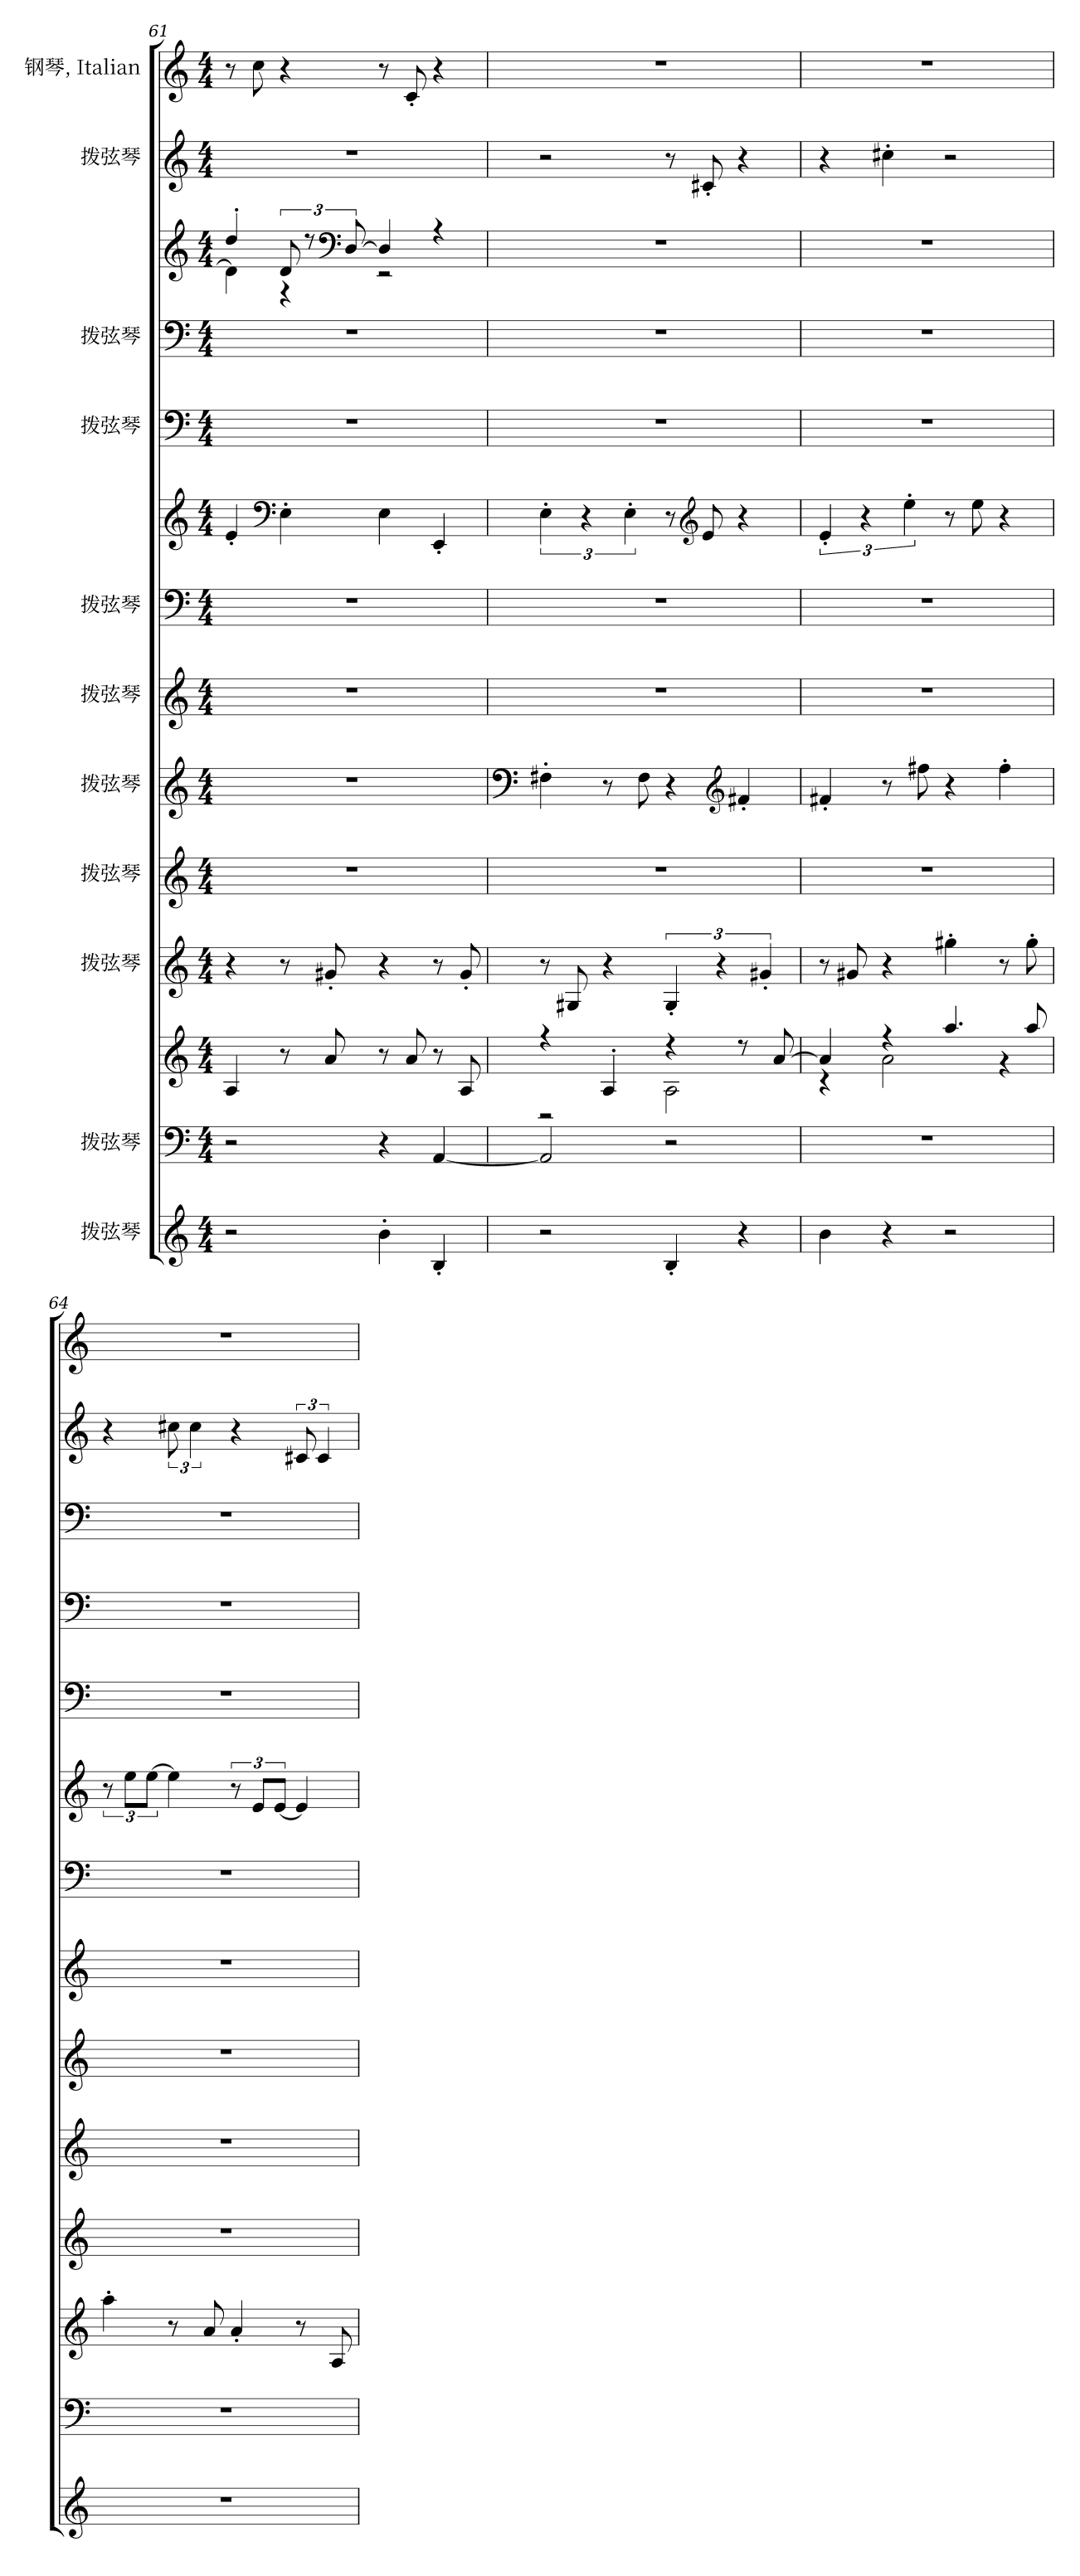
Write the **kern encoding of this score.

**kern	**kern	**kern	**kern	**kern	**kern	**kern	**kern	**kern	**kern	**kern	**kern	**kern	**kern
*part11	*part10	*part10	*part9	*part8	*part7	*part6	*part5	*part5	*part4	*part3	*part3	*part2	*part1
*staff14	*staff13	*staff12	*staff11	*staff10	*staff9	*staff8	*staff7	*staff6	*staff5	*staff4	*staff3	*staff2	*staff1
*I"拨弦琴	*I"拨弦琴	*	*I"拨弦琴	*I"拨弦琴	*I"拨弦琴	*I"拨弦琴	*I"拨弦琴	*	*I"拨弦琴	*I"拨弦琴	*	*I"拨弦琴	*I"钢琴, Italian
!!LO:PB:g=z
*clefG2	*clefF4	*clefG2	*clefG2	*clefG2	*clefG2	*clefG2	*clefF4	*clefG2	*clefF4	*clefF4	*clefG2	*clefG2	*clefG2
*k[]	*k[]	*k[]	*k[]	*k[]	*k[]	*k[]	*k[]	*k[]	*k[]	*k[]	*k[]	*k[]	*k[]
*M4/4	*M4/4	*M4/4	*M4/4	*M4/4	*M4/4	*M4/4	*M4/4	*M4/4	*M4/4	*M4/4	*M4/4	*M4/4	*M4/4
=61	=61	=61	=61	=61	=61	=61	=61	=61	=61	=61	=61	=61	=61
*	*	*	*	*	*	*	*	*	*	*	*^	*	*
2r	2r	4A/	4r	1r	1r	1r	1r	4e'/	1r	1r	4dd'/	4d\]	1r	8r
.	.	.	.	.	.	.	.	.	.	.	.	.	.	8cc\
*	*	*	*	*	*	*	*	*clefF4	*	*	*	*	*	*
.	.	8r	8r	.	.	.	.	4E'\	.	.	12d/	4r	.	4r
.	.	.	.	.	.	.	.	.	.	.	12r	.	.	.
.	.	8a/	8g#X'/	.	.	.	.	.	.	.	.	.	.	.
*	*	*	*	*	*	*	*	*	*	*	*clefF4	*	*	*
.	.	.	.	.	.	.	.	.	.	.	[12D/	.	.	.
4b'\	4r	8r	4r	.	.	.	.	4E\	.	.	4D/]	2r	.	8r
.	.	8a/	.	.	.	.	.	.	.	.	.	.	.	8c'/
4B'/	[4AA/	8r	8r	.	.	.	.	4EE'/	.	.	4r	.	.	4r
.	.	8A/	8g#'/	.	.	.	.	.	.	.	.	.	.	.
*	*	*	*	*	*	*	*	*	*	*	*v	*v	*	*
=62	=62	=62	=62	=62	=62	=62	=62	=62	=62	=62	=62	=62	=62
*	*	*	*	*	*clefF4	*	*	*	*	*	*	*	*
*	*	*^	*	*	*	*	*	*	*	*	*	*	*
2r	2AA/]	4r	2r	8r	1r	4F#X'\	1r	1r	6E'\	1r	1r	1r	2r	1r
.	.	.	.	8G#X/	.	.	.	.	.	.	.	.	.	.
.	.	.	.	.	.	.	.	.	6r	.	.	.	.	.
.	.	4A'/	.	4r	.	8r	.	.	.	.	.	.	.	.
.	.	.	.	.	.	.	.	.	6E'\	.	.	.	.	.
.	.	.	.	.	.	8F#\	.	.	.	.	.	.	.	.
4B'/	2r	4r	2A\	6G#'/	.	4r	.	.	8r	.	.	.	8r	.
*	*	*	*	*	*	*	*	*	*clefG2	*	*	*	*	*
.	.	.	.	.	.	.	.	.	8e/	.	.	.	8c#X'/	.
.	.	.	.	6r	.	.	.	.	.	.	.	.	.	.
*	*	*	*	*	*	*clefG2	*	*	*	*	*	*	*	*
4r	.	8r	.	.	.	4f#X'/	.	.	4r	.	.	.	4r	.
.	.	.	.	6g#X'/	.	.	.	.	.	.	.	.	.	.
.	.	[8a/	.	.	.	.	.	.	.	.	.	.	.	.
=63	=63	=63	=63	=63	=63	=63	=63	=63	=63	=63	=63	=63	=63	=63
4b\	1r	4a/]	4r	8r	1r	4f#X'/	1r	1r	6e'/	1r	1r	1r	4r	1r
.	.	.	.	8g#X/	.	.	.	.	.	.	.	.	.	.
.	.	.	.	.	.	.	.	.	6r	.	.	.	.	.
4r	.	4r	2a\	4r	.	8r	.	.	.	.	.	.	4cc#X'\	.
.	.	.	.	.	.	.	.	.	6ee'\	.	.	.	.	.
.	.	.	.	.	.	8ff#X\	.	.	.	.	.	.	.	.
2r	.	4.aa/	.	4gg#X'\	.	4r	.	.	8r	.	.	.	2r	.
.	.	.	.	.	.	.	.	.	8ee\	.	.	.	.	.
.	.	.	4r	8r	.	4ff#'\	.	.	4r	.	.	.	.	.
.	.	8aa/	.	8gg#'\	.	.	.	.	.	.	.	.	.	.
*	*	*v	*v	*	*	*	*	*	*	*	*	*	*	*
!!LO:PB:g=z
=64	=64	=64	=64	=64	=64	=64	=64	=64	=64	=64	=64	=64	=64
1r	1r	4aa'\	1r	1r	1r	1r	1r	12r	1r	1r	1r	4r	1r
.	.	.	.	.	.	.	.	12ee\L	.	.	.	.	.
.	.	.	.	.	.	.	.	[12ee\J	.	.	.	.	.
.	.	8r	.	.	.	.	.	4ee\]	.	.	.	12cc#X\	.
.	.	.	.	.	.	.	.	.	.	.	.	6cc#\	.
.	.	8a/	.	.	.	.	.	.	.	.	.	.	.
.	.	4a'/	.	.	.	.	.	12r	.	.	.	4r	.
.	.	.	.	.	.	.	.	12e/L	.	.	.	.	.
.	.	.	.	.	.	.	.	[12e/J	.	.	.	.	.
.	.	8r	.	.	.	.	.	4e/]	.	.	.	12c#X/	.
.	.	.	.	.	.	.	.	.	.	.	.	6c#/	.
.	.	8A/	.	.	.	.	.	.	.	.	.	.	.
=	=	=	=	=	=	=	=	=	=	=	=	=	=
*-	*-	*-	*-	*-	*-	*-	*-	*-	*-	*-	*-	*-	*-
